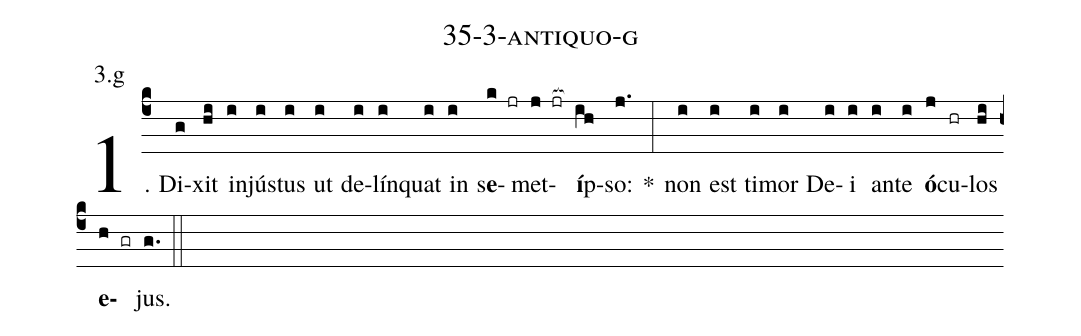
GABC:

name: 35-3-antiquo-g;
annotation: 3.g;
%%
(c4)1. Di(g)xit(hi) in(i)jús(i)tus(i) ut(i) de(i)lín(i)quat(i) in(i) s<b>e</b>(k jr)met(j jr[ocb:1{])<b>í</b>p(ih[ocb:0}])so:(j.) *(:) non(i) est(i) ti(i)mor(i) De(i)i(i) an(i)te(i) <b>ó</b>(j)cu(hr)los(hi) <b>e</b>(h gr)jus.(g.) (::)
